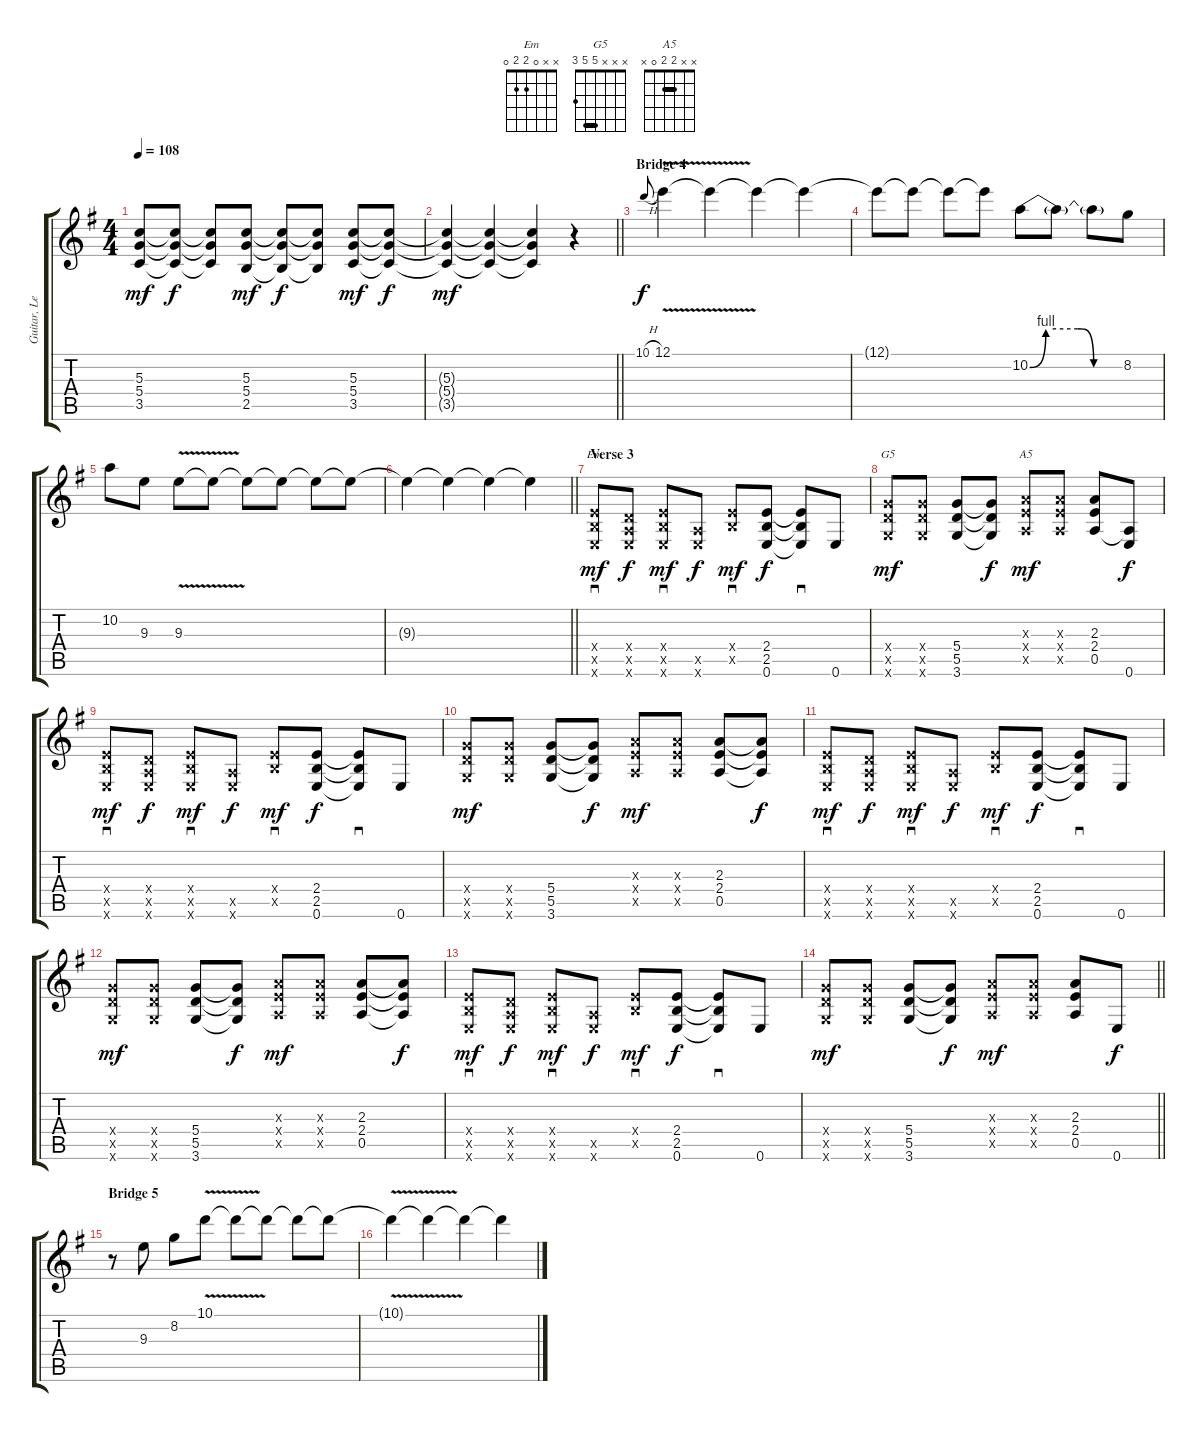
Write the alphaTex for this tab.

\track ("Guitar, Lead" "Guitar, Le") {instrument overdrivenguitar}
\staff {score tabs}
\tuning (E4 B3 G3 D3 A2 E2) {hide}
\chord ("Em" x x 0 2 2 0)
\chord ("G5" x x x 5 5 3) {barre 5}
\chord ("A5" x x 2 2 0 x) {barre 2}
\ts (4 4)
\tempo 108
\clef g2
\ks g
(5.3 5.4 3.5).8{dy mf} (5.3{t} 5.4{t} 3.5{t}).8{dy f} (5.3{t} 5.4{t} 3.5{t}).8 (5.3 5.4 2.5).8{dy mf} (5.3{t} 5.4{t} 2.5{t}).8{dy f} (5.3{t} 5.4{t} 2.5{t}).8 (5.3 5.4 3.5).8{dy mf} (5.3{t} 5.4{t} 3.5{t}).8{dy f} |
\barLineRight lightlight
(5.3{t} 5.4{t} 3.5{t}).4{dy mf} (5.3{t} 5.4{t} 3.5{t}).4 (5.3{t} 5.4{t} 3.5{t}).4 r.4 |
\section ("" "Bridge 4")
10.1{h}.8{gr onbeat dy f} 12.1{v}.4 12.1{t}.4 12.1{t}.4 12.1{t}.4 |
12.1{t}.8 12.1{t}.8 12.1{t}.8 12.1{t}.8 10.2{be (custom 0 0 15 4 45 4 48 4 60 0)}.8 10.2{t}.8 10.2{be (hold 0 0 60 0) t}.8 8.2.8 |
10.2.8 9.3.8 9.3{v}.8 9.3{t}.8 9.3{t}.8 9.3{t}.8 9.3{t}.8 9.3{t}.8 |
\barLineRight lightlight
9.3{t}.4 9.3{t}.4 9.3{t}.4 9.3{t}.4 |
\section ("" "Verse 3")
(2.4{x} 2.5{x} 0.6{x}).8{sd ch "Em" dy mf} (0.4{x} 0.5{x} 0.6{x}).8{dy f} (2.4{x} 2.5{x} 0.6{x}).8{sd dy mf} (0.5{x} 0.6{x}).8{dy f} (2.4{x} 2.5{x}).8{sd dy mf} (2.4 2.5 0.6).8{dy f} (2.4{t} 2.5{t} 0.6{t}).8{sd} 0.6.8 |
(5.4{x} 5.5{x} 3.6{x}).8{ch "G5" dy mf} (5.4{x} 5.5{x} 3.6{x}).8 (5.4 5.5 3.6).8 (5.4{t} 5.5{t} 3.6{t}).8{dy f} (2.3{x} 2.4{x} 0.5{x}).8{ch "A5" dy mf} (2.3{x} 2.4{x} 0.5{x}).8 (2.3 2.4 0.5).8 (0.5{t} 0.6).8{dy f} |
(2.4{x} 2.5{x} 0.6{x}).8{sd dy mf} (0.4{x} 0.5{x} 0.6{x}).8{dy f} (2.4{x} 2.5{x} 0.6{x}).8{sd dy mf} (0.5{x} 0.6{x}).8{dy f} (2.4{x} 2.5{x}).8{sd dy mf} (2.4 2.5 0.6).8{dy f} (2.4{t} 2.5{t} 0.6{t}).8{sd} 0.6.8 |
(5.4{x} 5.5{x} 3.6{x}).8{dy mf} (5.4{x} 5.5{x} 3.6{x}).8 (5.4 5.5 3.6).8 (5.4{t} 5.5{t} 3.6{t}).8{dy f} (2.3{x} 2.4{x} 0.5{x}).8{dy mf} (2.3{x} 2.4{x} 0.5{x}).8 (2.3 2.4 0.5).8 (2.3{t} 2.4{t} 0.5{t}).8{dy f} |
(2.4{x} 2.5{x} 0.6{x}).8{sd dy mf} (0.4{x} 0.5{x} 0.6{x}).8{dy f} (2.4{x} 2.5{x} 0.6{x}).8{sd dy mf} (0.5{x} 0.6{x}).8{dy f} (2.4{x} 2.5{x}).8{sd dy mf} (2.4 2.5 0.6).8{dy f} (2.4{t} 2.5{t} 0.6{t}).8{sd} 0.6.8 |
(5.4{x} 5.5{x} 3.6{x}).8{dy mf} (5.4{x} 5.5{x} 3.6{x}).8 (5.4 5.5 3.6).8 (5.4{t} 5.5{t} 3.6{t}).8{dy f} (2.3{x} 2.4{x} 0.5{x}).8{dy mf} (2.3{x} 2.4{x} 0.5{x}).8 (2.3 2.4 0.5).8 (2.3{t} 2.4{t} 0.5{t}).8{dy f} |
(2.4{x} 2.5{x} 0.6{x}).8{sd dy mf} (0.4{x} 0.5{x} 0.6{x}).8{dy f} (2.4{x} 2.5{x} 0.6{x}).8{sd dy mf} (0.5{x} 0.6{x}).8{dy f} (2.4{x} 2.5{x}).8{sd dy mf} (2.4 2.5 0.6).8{dy f} (2.4{t} 2.5{t} 0.6{t}).8{sd} 0.6.8 |
\barLineRight lightlight
(5.4{x} 5.5{x} 3.6{x}).8{dy mf} (5.4{x} 5.5{x} 3.6{x}).8 (5.4 5.5 3.6).8 (5.4{t} 5.5{t} 3.6{t}).8{dy f} (2.3{x} 2.4{x} 0.5{x}).8{dy mf} (2.3{x} 2.4{x} 0.5{x}).8 (2.3 2.4 0.5).8 0.6.8{dy f} |
\section ("" "Bridge 5")
r.8 9.3.8 8.2.8 10.1{v}.8 10.1{t}.8 10.1{t}.8 10.1{t}.8 10.1{t}.8 |
10.1{v t}.4 10.1{t}.4 10.1{t}.4 10.1{t}.4
